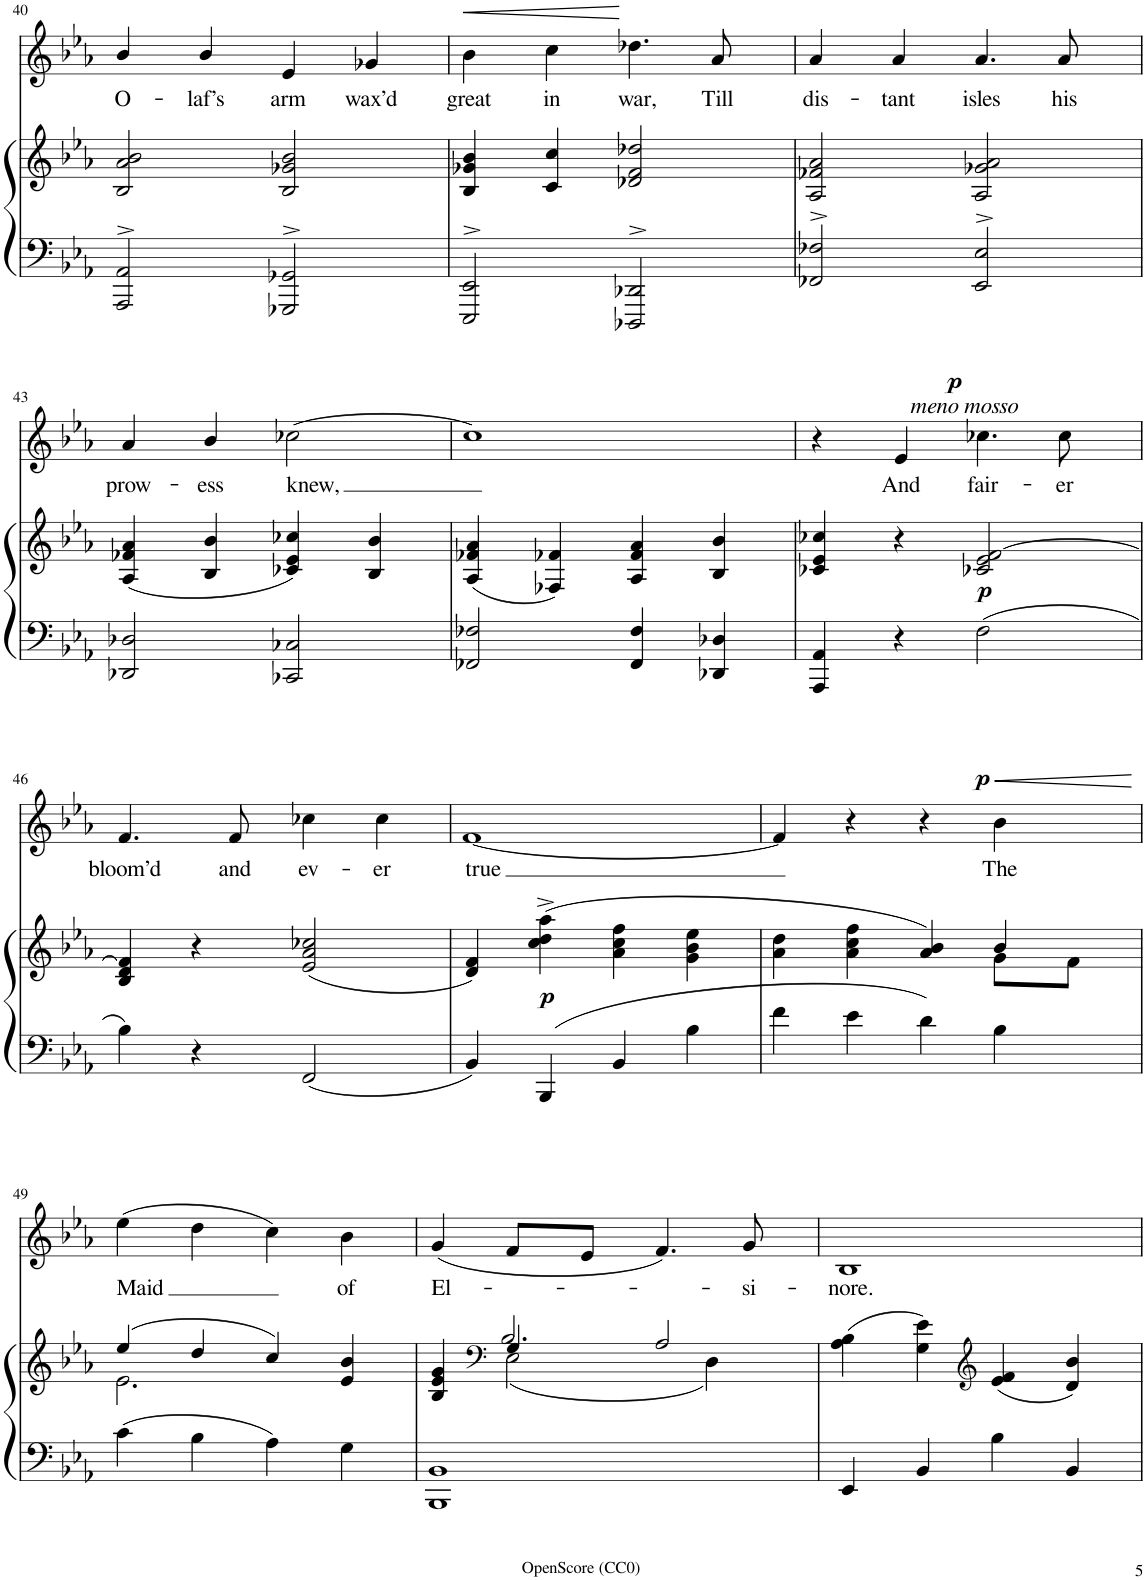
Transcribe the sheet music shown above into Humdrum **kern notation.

**kern	**kern	**dynam	**kern	**text	**dynam
*part2	*part2	*part2	*part1	*part1	*part1
*staff3	*staff2	*staff2/3	*staff1	*staff1	*staff1
*I"Piano	*	*	*I"Voice	*	*
*I'Pno	*	*	*	*	*
!!LO:PB:g=z
*clefF4	*clefG2	*	*clefG2	*	*
*k[b-e-a-]	*k[b-e-a-]	*	*k[b-e-a-]	*	*
*M4/4	*M4/4	*	*M4/4	*	*
=40	=40	=40	=40	=40	=40
!	!	!	!	!LO:LY:b	!
2AAA-/^> 2AA-/^>	2B-/ 2a-/ 2b-/	.	4b-/	O-	.
!	!	!	!	!LO:LY:b	!
.	.	.	4b-/	-laf’s	.
!	!	!	!	!LO:LY:b	!
2GGG-X/^> 2GG-X/^>	2B-/ 2g-X/ 2b-/	.	4e-/	arm	.
!	!	!	!	!LO:LY:b	!
.	.	.	4g-X/	wax’d	.
=41	=41	=41	=41	=41	=41
!	!	!	!	!LO:LY:b	!LO:HP:b
2EEE-/^> 2EE-/^>	4B-/ 4g-X/ 4b-/	.	4b-\	great	<
!	!	!	!	!LO:LY:b	!
.	4c/ 4cc/	.	4cc\	in	.
!	!	!	!	!LO:LY:b	!
2DDD-X/^> 2DD-X/^>	2d-X/ 2f/ 2dd-X/	.	4.dd-X\	war,	[
!	!	!	!	!LO:LY:b	!
.	.	.	8a-/	Till	.
=42	=42	=42	=42	=42	=42
!	!	!	!	!LO:LY:b	!
2FF-X/^> 2F-X/^>	2A-/ 2f-X/ 2a-/	.	4a-/	dis-	.
!	!	!	!	!LO:LY:b	!
.	.	.	4a-/	-tant	.
!	!	!	!	!LO:LY:b	!
2EE-/^> 2E-/^>	2A-/ 2g-X/ 2a-/	.	4.a-/	isles	.
!	!	!	!	!LO:LY:b	!
.	.	.	8a-/	his	.
!!LO:LB:g=z
=43	=43	=43	=43	=43	=43
!	!	!	!	!LO:LY:b	!
2DD-X/ 2D-X/	(4A-/ 4f-X/ 4a-/	.	4a-/	prow-	.
!	!	!	!	!LO:LY:b	!
.	4B-/ 4b-/	.	4b-/	-ess	.
!	!	!	!	!LO:LY:b	!
2CC-X/ 2C-X/	4c-X/ 4e-/ 4cc-X/)	.	[2cc-X\	knew,	.
.	4B-/ 4b-/	.	.	.	.
=44	=44	=44	=44	=44	=44
2FF-X/ 2F-X/	(4A-/ 4f-X/ 4a-/	.	1cc-]	.	.
.	4F-X/ 4f-X/)	.	.	.	.
4FF-/ 4F-/	4A-/ 4f-/ 4a-/	.	.	.	.
4DD-X/ 4D-X/	4B-/ 4b-/	.	.	.	.
=45	=45	=45	=45	=45	=45
4AAA-/ 4AA-/	4c-X/ 4e-/ 4cc-X/	.	4r	.	.
!	!	!	!	!LO:LY:b	!LO:DY:a
!	!	!	!	!	!LO:DY:n=1:a
4r	4r	.	4e-/	And	p other-dynamics
!	!	!LO:DY:b	!	!LO:LY:b	!
2F\	2c-X/ 2e-/ [2f/	p	4.cc-X\	fair-	.
!	!	!	!	!LO:LY:b	!
.	.	.	8cc-\	-er	.
!!LO:LB:g=z
=46	=46	=46	=46	=46	=46
!	!	!	!	!LO:LY:b	!
4B-\	4B-/ 4d/ 4f/]	.	4.f/	bloom’d	.
4r	4r	.	.	.	.
!	!	!	!	!LO:LY:b	!
.	.	.	8f/	and	.
!	!	!	!	!LO:LY:b	!
2FF/	(2e-/ 2a-/ 2cc-X/	.	4cc-X\	ev-	.
!	!	!	!	!LO:LY:b	!
.	.	.	4cc-\	-er	.
=47	=47	=47	=47	=47	=47
!	!	!	!	!LO:LY:b	!
4BB-/	4d/ 4f/)	.	[1f	true	.
!	!	!LO:DY:b	!	!	!
4BBB-/	(4cc\^ 4dd\^ 4aa-\^	p	.	.	.
4BB-/	4a-\ 4cc\ 4ff\	.	.	.	.
4B-\	4g\ 4b-\ 4ee-\	.	.	.	.
=48	=48	=48	=48	=48	=48
*	*^	*	*	*	*
4f\	4a-\ 4dd\	2.ryy	.	4f/]	.	.
4e-\	4a-\ 4cc\ 4ff\	.	.	4r	.	.
4d\	4a-/ 4b-/)	.	.	4r	.	.
!	!	!	!	!	!LO:LY:b	!LO:HP:b
!	!	!	!	!	!	!LO:DY:n=1:a
4B-\	4b-/	8g\L	.	4b-\	The	< p
.	.	8f\J	.	.	.	.
*	*v	*v	*	*	*	*
.	.	.	.	.	[
!!LO:LB:g=z
=49	=49	=49	=49	=49	=49
*	*^	*	*	*	*
!	!	!	!	!	!LO:LY:b	!
4c\	(4ee-/	2.e-\	.	(4ee-\	Maid	.
4B-\	4dd/	.	.	4dd\	.	.
4A-\	4cc/)	.	.	4cc\)	.	.
!	!	!	!	!	!LO:LY:b	!
4G\	4e-/ 4b-/	4ryy	.	4b-\	of	.
=50	=50	=50	=50	=50	=50	=50
*	*	*^	*	*	*	*
!	!	!	!	!	!	!LO:LY:b	!
1BBB- 1BB-	4ryy	4ryy	4B-/ 4e-/ 4g/	.	(4g/	El-	.
*	*clefF4	*	*	*	*	*	*
.	2.B-/	(2E-\	4G/	.	8f/L	.	.
.	.	.	.	.	8e-/J	.	.
.	.	.	2A-/	.	4.f/)	.	.
.	.	4D\)	.	.	.	.	.
!	!	!	!	!	!	!LO:LY:b	!
.	.	.	.	.	8g/	-si-	.
*	*v	*v	*v	*	*	*	*
=51	=51	=51	=51	=51	=51
!	!	!	!	!LO:LY:b	!
4EE-/	(4A-\ 4B-\	.	1B-	-nore.	.
4BB-/	4G\ 4e-\)	.	.	.	.
*	*clefG2	*	*	*	*
4B-\	(4e-/ 4f/	.	.	.	.
4BB-/	4d/ 4b-/)	.	.	.	.
=	=	=	=	=	=
*-	*-	*-	*-	*-	*-
